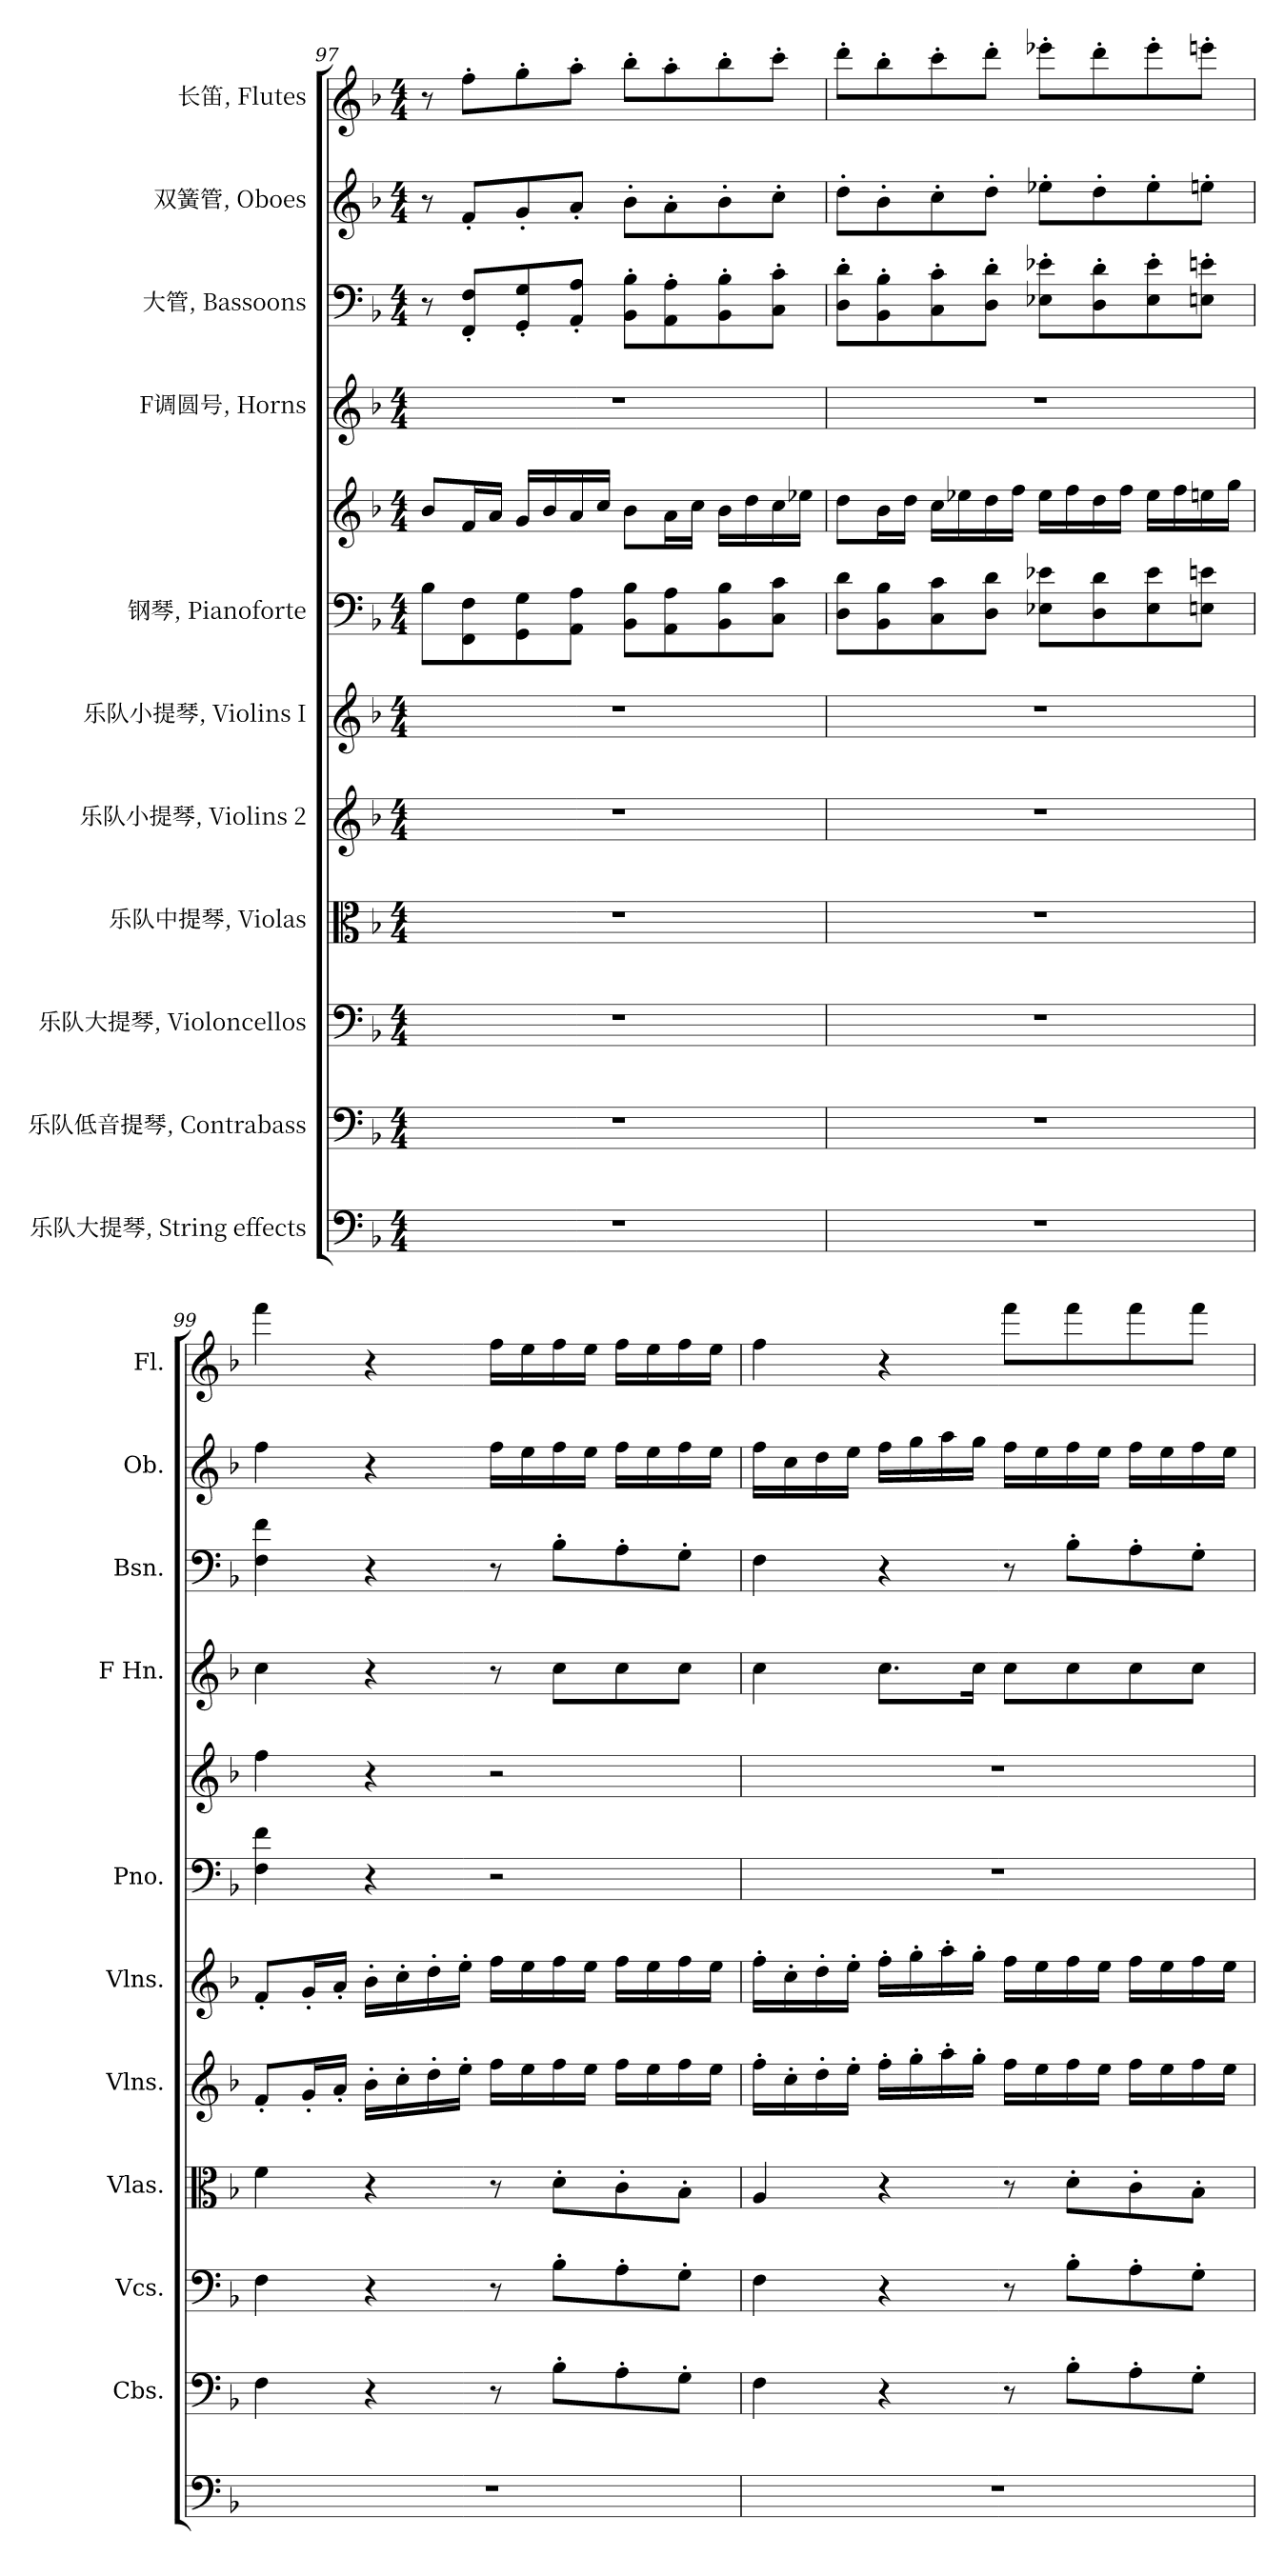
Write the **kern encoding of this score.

**kern	**kern	**kern	**kern	**kern	**kern	**kern	**kern	**kern	**kern	**kern	**kern
*part11	*part10	*part9	*part8	*part7	*part6	*part5	*part5	*part4	*part3	*part2	*part1
*staff12	*staff11	*staff10	*staff9	*staff8	*staff7	*staff6	*staff5	*staff4	*staff3	*staff2	*staff1
*I"乐队大提琴, String effects	*I"乐队低音提琴, Contrabass	*I"乐队大提琴, Violoncellos	*I"乐队中提琴, Violas	*I"乐队小提琴, Violins 2	*I"乐队小提琴, Violins I	*I"钢琴, Pianoforte	*	*I"F调圆号, Horns	*I"大管, Bassoons	*I"双簧管, Oboes	*I"长笛, Flutes
*	*I'Cbs.	*I'Vcs.	*I'Vlas.	*I'Vlns.	*I'Vlns.	*I'Pno.	*	*I'F Hn.	*I'Bsn.	*I'Ob.	*I'Fl.
*clefF4	*clefF4	*clefF4	*clefC3	*clefG2	*clefG2	*clefF4	*clefG2	*clefG2	*clefF4	*clefG2	*clefG2
*	*ITrd7c12	*	*	*	*	*	*	*ITrd4c7	*	*	*
*k[b-]	*k[b-]	*k[b-]	*k[b-]	*k[b-]	*k[b-]	*k[b-]	*k[b-]	*k[b-e-]	*k[b-]	*k[b-]	*k[b-]
*M4/4	*M4/4	*M4/4	*M4/4	*M4/4	*M4/4	*M4/4	*M4/4	*M4/4	*M4/4	*M4/4	*M4/4
=97	=97	=97	=97	=97	=97	=97	=97	=97	=97	=97	=97
1r	1r	1r	1r	1r	1r	8B-\L	8b-/L	1r	8r	8r	8r
.	.	.	.	.	.	8FF\ 8F\	16f/L	.	8FF/' 8F/'L	8f'/L	8ff'\L
.	.	.	.	.	.	.	16a/JJ	.	.	.	.
.	.	.	.	.	.	8GG\ 8G\	16g/LL	.	8GG/' 8G/'	8g'/	8gg'\
.	.	.	.	.	.	.	16b-/	.	.	.	.
.	.	.	.	.	.	8AA\ 8A\J	16a/	.	8AA/' 8A/'J	8a'/J	8aa'\J
.	.	.	.	.	.	.	16cc/JJ	.	.	.	.
.	.	.	.	.	.	8BB-\ 8B-\L	8b-\L	.	8BB-\' 8B-\'L	8b-'\L	8bb-'\L
.	.	.	.	.	.	8AA\ 8A\	16a\L	.	8AA\' 8A\'	8a'\	8aa'\
.	.	.	.	.	.	.	16cc\JJ	.	.	.	.
.	.	.	.	.	.	8BB-\ 8B-\	16b-\LL	.	8BB-\' 8B-\'	8b-'\	8bb-'\
.	.	.	.	.	.	.	16dd\	.	.	.	.
.	.	.	.	.	.	8C\ 8c\J	16cc\	.	8C\' 8c\'J	8cc'\J	8ccc'\J
.	.	.	.	.	.	.	16ee-X\JJ	.	.	.	.
!!LO:PB:g=z
=98	=98	=98	=98	=98	=98	=98	=98	=98	=98	=98	=98
1r	1r	1r	1r	1r	1r	8D\ 8d\L	8dd\L	1r	8D\' 8d\'L	8dd'\L	8ddd'\L
.	.	.	.	.	.	8BB-\ 8B-\	16b-\L	.	8BB-\' 8B-\'	8b-'\	8bb-'\
.	.	.	.	.	.	.	16dd\JJ	.	.	.	.
.	.	.	.	.	.	8C\ 8c\	16cc\LL	.	8C\' 8c\'	8cc'\	8ccc'\
.	.	.	.	.	.	.	16ee-X\	.	.	.	.
.	.	.	.	.	.	8D\ 8d\J	16dd\	.	8D\' 8d\'J	8dd'\J	8ddd'\J
.	.	.	.	.	.	.	16ff\JJ	.	.	.	.
.	.	.	.	.	.	8E-X\ 8e-X\L	16ee-\LL	.	8E-X\' 8e-X\'L	8ee-X'\L	8eee-X'\L
.	.	.	.	.	.	.	16ff\	.	.	.	.
.	.	.	.	.	.	8D\ 8d\	16dd\	.	8D\' 8d\'	8dd'\	8ddd'\
.	.	.	.	.	.	.	16ff\JJ	.	.	.	.
.	.	.	.	.	.	8E-\ 8e-\	16ee-\LL	.	8E-\' 8e-\'	8ee-'\	8eee-'\
.	.	.	.	.	.	.	16ff\	.	.	.	.
.	.	.	.	.	.	8En\ 8en\J	16een\	.	8En\' 8en\'J	8een'\J	8eeen'\J
.	.	.	.	.	.	.	16gg\JJ	.	.	.	.
=99	=99	=99	=99	=99	=99	=99	=99	=99	=99	=99	=99
1r	4FF\	4F\	4f\	8f'/L	8f'/L	4F\ 4f\	4ff\	4f\	4F\ 4f\	4ff\	4fff\
.	.	.	.	16g'/L	16g'/L	.	.	.	.	.	.
.	.	.	.	16a'/JJ	16a'/JJ	.	.	.	.	.	.
.	4r	4r	4r	16b-'\LL	16b-'\LL	4r	4r	4r	4r	4r	4r
.	.	.	.	16cc'\	16cc'\	.	.	.	.	.	.
.	.	.	.	16dd'\	16dd'\	.	.	.	.	.	.
.	.	.	.	16ee'\JJ	16ee'\JJ	.	.	.	.	.	.
.	8r	8r	8r	16ff\LL	16ff\LL	2r	2r	8r	8r	16ff\LL	16ff\LL
.	.	.	.	16ee\	16ee\	.	.	.	.	16ee\	16ee\
.	8BB-'\L	8B-'\L	8d'\L	16ff\	16ff\	.	.	8f\L	8B-'\L	16ff\	16ff\
.	.	.	.	16ee\JJ	16ee\JJ	.	.	.	.	16ee\JJ	16ee\JJ
.	8AA'\	8A'\	8c'\	16ff\LL	16ff\LL	.	.	8f\	8A'\	16ff\LL	16ff\LL
.	.	.	.	16ee\	16ee\	.	.	.	.	16ee\	16ee\
.	8GG'\J	8G'\J	8B-'\J	16ff\	16ff\	.	.	8f\J	8G'\J	16ff\	16ff\
.	.	.	.	16ee\JJ	16ee\JJ	.	.	.	.	16ee\JJ	16ee\JJ
!!LO:PB:g=z
=100	=100	=100	=100	=100	=100	=100	=100	=100	=100	=100	=100
1r	4FF\	4F\	4A/	16ff'\LL	16ff'\LL	1r	1r	4f\	4F\	16ff\LL	4ff\
.	.	.	.	16cc'\	16cc'\	.	.	.	.	16cc\	.
.	.	.	.	16dd'\	16dd'\	.	.	.	.	16dd\	.
.	.	.	.	16ee'\JJ	16ee'\JJ	.	.	.	.	16ee\JJ	.
.	4r	4r	4r	16ff'\LL	16ff'\LL	.	.	8.f\L	4r	16ff\LL	4r
.	.	.	.	16gg'\	16gg'\	.	.	.	.	16gg\	.
.	.	.	.	16aa'\	16aa'\	.	.	.	.	16aa\	.
.	.	.	.	16gg'\JJ	16gg'\JJ	.	.	16f\Jk	.	16gg\JJ	.
.	8r	8r	8r	16ff\LL	16ff\LL	.	.	8f\L	8r	16ff\LL	8fff\L
.	.	.	.	16ee\	16ee\	.	.	.	.	16ee\	.
.	8BB-'\L	8B-'\L	8d'\L	16ff\	16ff\	.	.	8f\	8B-'\L	16ff\	8fff\
.	.	.	.	16ee\JJ	16ee\JJ	.	.	.	.	16ee\JJ	.
.	8AA'\	8A'\	8c'\	16ff\LL	16ff\LL	.	.	8f\	8A'\	16ff\LL	8fff\
.	.	.	.	16ee\	16ee\	.	.	.	.	16ee\	.
.	8GG'\J	8G'\J	8B-'\J	16ff\	16ff\	.	.	8f\J	8G'\J	16ff\	8fff\J
.	.	.	.	16ee\JJ	16ee\JJ	.	.	.	.	16ee\JJ	.
=	=	=	=	=	=	=	=	=	=	=	=
*-	*-	*-	*-	*-	*-	*-	*-	*-	*-	*-	*-
